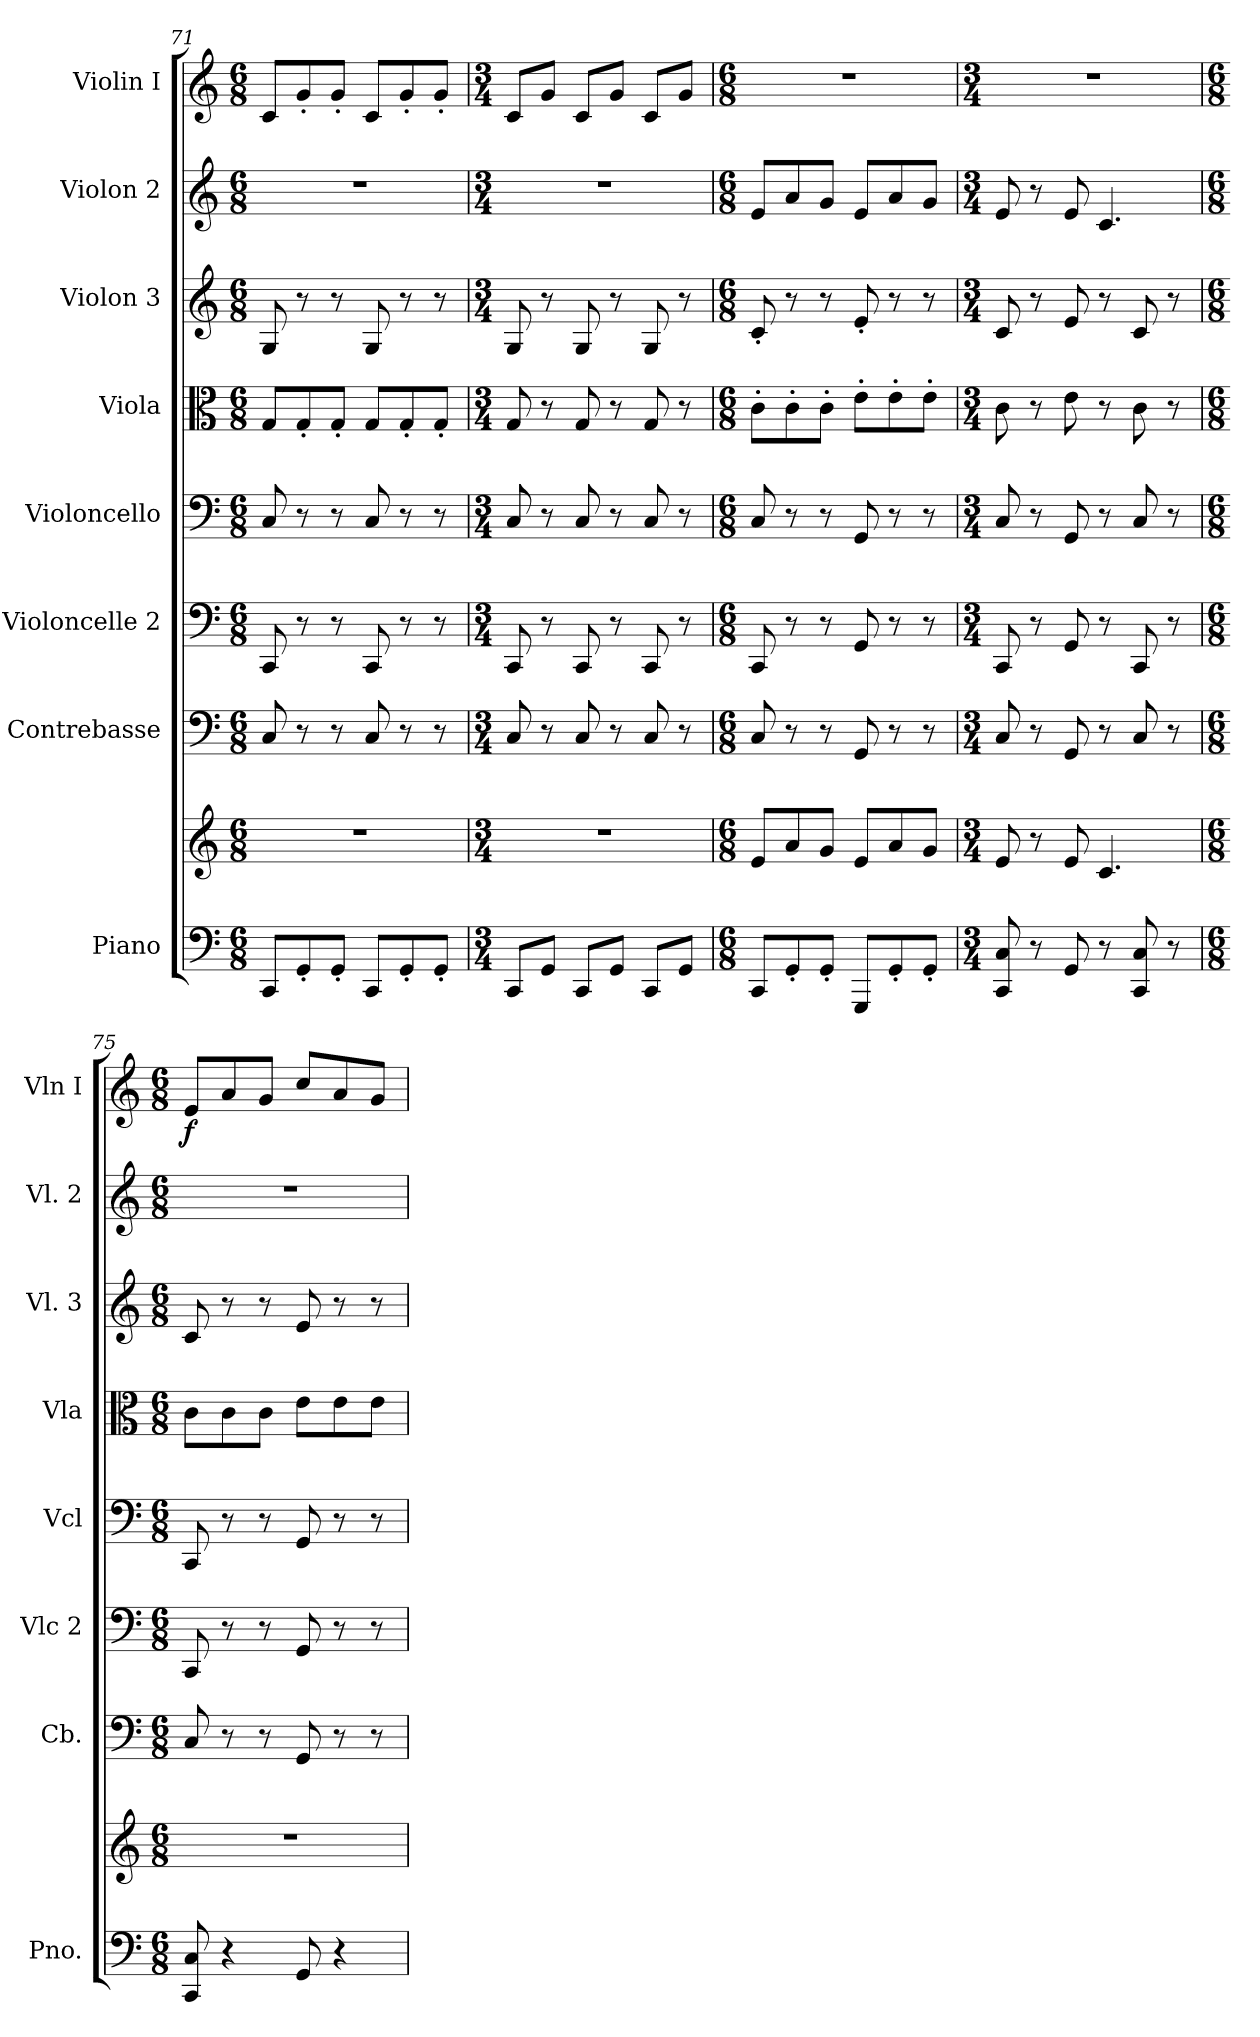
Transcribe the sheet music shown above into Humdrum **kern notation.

**kern	**kern	**kern	**kern	**kern	**kern	**kern	**kern	**kern	**dynam
*part8	*part8	*part7	*part6	*part5	*part4	*part3	*part2	*part1	*part1
*staff9	*staff8	*staff7	*staff6	*staff5	*staff4	*staff3	*staff2	*staff1	*staff1
*I"Piano	*	*I"Contrebasse	*I"Violoncelle 2	*I"Violoncello	*I"Viola	*I"Violon 3	*I"Violon 2	*I"Violin I	*
*I'Pno.	*	*I'Cb.	*I'Vlc 2	*I'Vcl	*I'Vla	*I'Vl. 3	*I'Vl. 2	*I'Vln I	*
*clefF4	*clefG2	*clefF4	*clefF4	*clefF4	*clefC3	*clefG2	*clefG2	*clefG2	*
*	*	*ITrd7c12	*	*	*	*	*	*	*
*k[]	*k[]	*k[]	*k[]	*k[]	*k[]	*k[]	*k[]	*k[]	*
*M6/8	*M6/8	*M6/8	*M6/8	*M6/8	*M6/8	*M6/8	*M6/8	*M6/8	*
=71	=71	=71	=71	=71	=71	=71	=71	=71	=71
8CC/L	2.r	8CC/	8CC/	8C/	8G/L	8G/	2.r	8c/L	.
8GG'/	.	8r	8r	8r	8G'/	8r	.	8g'/	.
8GG'/J	.	8r	8r	8r	8G'/J	8r	.	8g'/J	.
8CC/L	.	8CC/	8CC/	8C/	8G/L	8G/	.	8c/L	.
8GG'/	.	8r	8r	8r	8G'/	8r	.	8g'/	.
8GG'/J	.	8r	8r	8r	8G'/J	8r	.	8g'/J	.
=72	=72	=72	=72	=72	=72	=72	=72	=72	=72
*M3/4	*M3/4	*M3/4	*M3/4	*M3/4	*M3/4	*M3/4	*M3/4	*M3/4	*
8CC/L	2.r	8CC/	8CC/	8C/	8G/	8G/	2.r	8c/L	.
8GG/J	.	8r	8r	8r	8r	8r	.	8g/J	.
8CC/L	.	8CC/	8CC/	8C/	8G/	8G/	.	8c/L	.
8GG/J	.	8r	8r	8r	8r	8r	.	8g/J	.
8CC/L	.	8CC/	8CC/	8C/	8G/	8G/	.	8c/L	.
8GG/J	.	8r	8r	8r	8r	8r	.	8g/J	.
=73	=73	=73	=73	=73	=73	=73	=73	=73	=73
*M6/8	*M6/8	*M6/8	*M6/8	*M6/8	*M6/8	*M6/8	*M6/8	*M6/8	*
8CC/L	8e/L	8CC/	8CC/	8C/	8c'\L	8c'/	8e/L	2.r	.
8GG'/	8a/	8r	8r	8r	8c'\	8r	8a/	.	.
8GG'/J	8g/J	8r	8r	8r	8c'\J	8r	8g/J	.	.
8GGG/L	8e/L	8GGG/	8GG/	8GG/	8e'\L	8e'/	8e/L	.	.
8GG'/	8a/	8r	8r	8r	8e'\	8r	8a/	.	.
8GG'/J	8g/J	8r	8r	8r	8e'\J	8r	8g/J	.	.
=74	=74	=74	=74	=74	=74	=74	=74	=74	=74
*M3/4	*M3/4	*M3/4	*M3/4	*M3/4	*M3/4	*M3/4	*M3/4	*M3/4	*
8CC/ 8C/	8e/	8CC/	8CC/	8C/	8c\	8c/	8e/	2.r	.
8r	8r	8r	8r	8r	8r	8r	8r	.	.
8GG/	8e/	8GGG/	8GG/	8GG/	8e\	8e/	8e/	.	.
8r	4.c/	8r	8r	8r	8r	8r	4.c/	.	.
8CC/ 8C/	.	8CC/	8CC/	8C/	8c\	8c/	.	.	.
8r	.	8r	8r	8r	8r	8r	.	.	.
!!LO:PB:g=z
=75	=75	=75	=75	=75	=75	=75	=75	=75	=75
*M6/8	*M6/8	*M6/8	*M6/8	*M6/8	*M6/8	*M6/8	*M6/8	*M6/8	*
!	!	!	!	!	!	!	!	!	!LO:DY:b
8CC/ 8C/	2.r	8CC/	8CC/	8CC/	8c\L	8c/	2.r	8e/L	f
4r	.	8r	8r	8r	8c\	8r	.	8a/	.
.	.	8r	8r	8r	8c\J	8r	.	8g/J	.
8GG/	.	8GGG/	8GG/	8GG/	8e\L	8e/	.	8cc/L	.
4r	.	8r	8r	8r	8e\	8r	.	8a/	.
.	.	8r	8r	8r	8e\J	8r	.	8g/J	.
=	=	=	=	=	=	=	=	=	=
*-	*-	*-	*-	*-	*-	*-	*-	*-	*-
